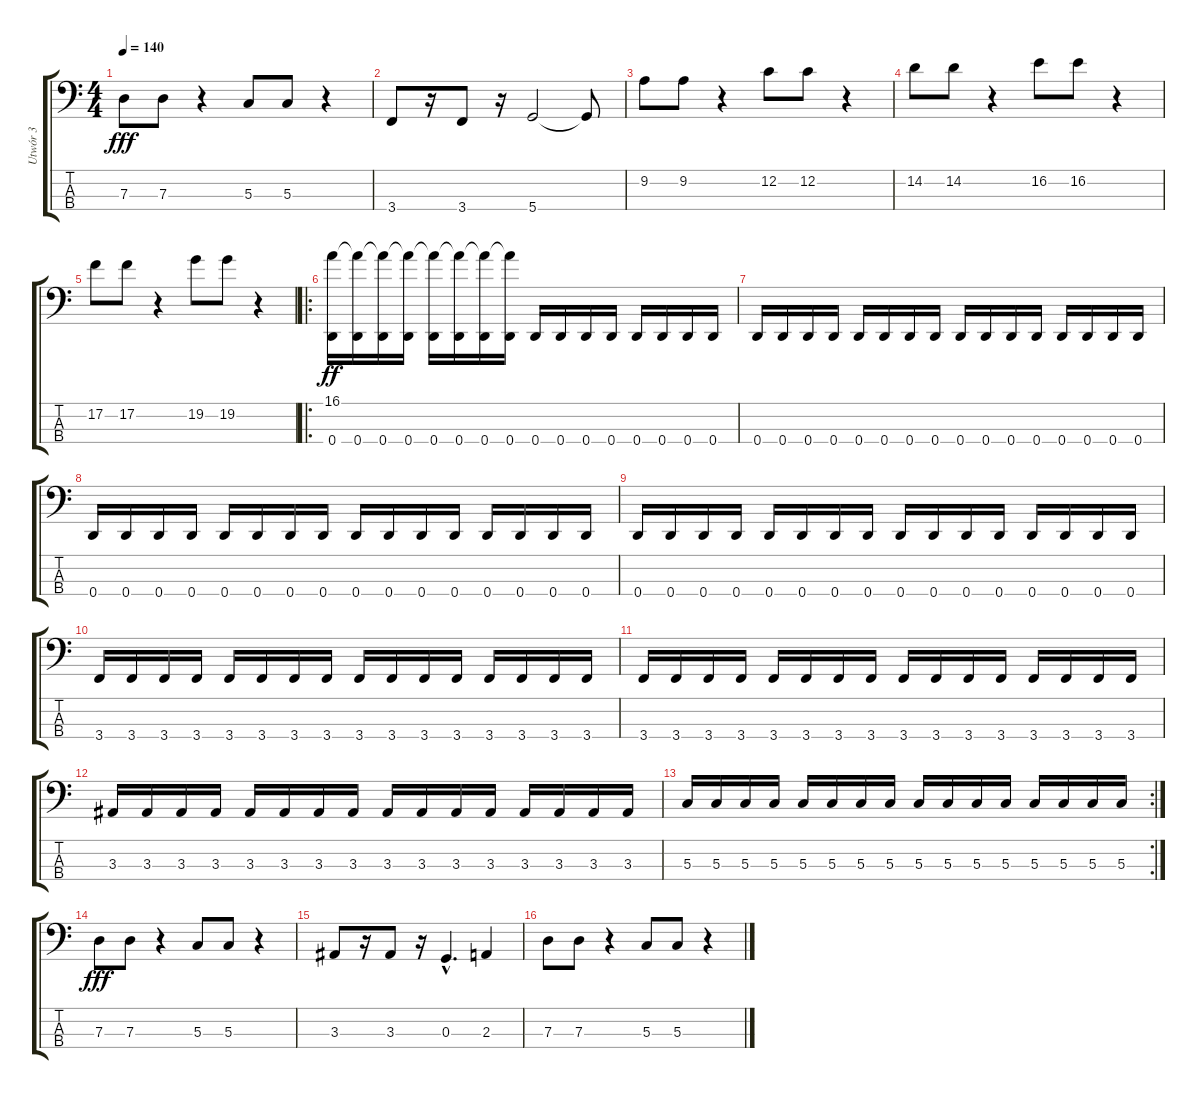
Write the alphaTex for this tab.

\track ("Utwór 3" "Utwór 3") {instrument electricbassfinger}
\staff {score tabs}
\tuning (F2 C2 G1 D1) {hide}
\ts (4 4)
\tempo 140
\clef f4
\ks c
7.3.8{dy fff} 7.3.8 r.4 5.3.8 5.3.8 r.4 |
3.4.8 r.16 3.4.8 r.16 5.4.2 5.4{t}.8 |
9.2.8 9.2.8 r.4 12.2.8 12.2.8 r.4 |
14.2.8 14.2.8 r.4 16.2.8 16.2.8 r.4 |
17.2.8 17.2.8 r.4 19.2.8 19.2.8 r.4 |
\ro
(16.1 0.4).16{dy ff instrument electricbassfinger} (16.1{t} 0.4).16 (16.1{t} 0.4).16 (16.1{t} 0.4).16 (16.1{t} 0.4).16 (16.1{t} 0.4).16 (16.1{t} 0.4).16 (16.1{t} 0.4).16 0.4.16 0.4.16 0.4.16 0.4.16 0.4.16 0.4.16 0.4.16 0.4.16 |
0.4.16 0.4.16 0.4.16 0.4.16 0.4.16 0.4.16 0.4.16 0.4.16 0.4.16 0.4.16 0.4.16 0.4.16 0.4.16 0.4.16 0.4.16 0.4.16 |
0.4.16 0.4.16 0.4.16 0.4.16 0.4.16 0.4.16 0.4.16 0.4.16 0.4.16 0.4.16 0.4.16 0.4.16 0.4.16 0.4.16 0.4.16 0.4.16 |
0.4.16 0.4.16 0.4.16 0.4.16 0.4.16 0.4.16 0.4.16 0.4.16 0.4.16 0.4.16 0.4.16 0.4.16 0.4.16 0.4.16 0.4.16 0.4.16 |
3.4.16 3.4.16 3.4.16 3.4.16 3.4.16 3.4.16 3.4.16 3.4.16 3.4.16 3.4.16 3.4.16 3.4.16 3.4.16 3.4.16 3.4.16 3.4.16 |
3.4.16 3.4.16 3.4.16 3.4.16 3.4.16 3.4.16 3.4.16 3.4.16 3.4.16 3.4.16 3.4.16 3.4.16 3.4.16 3.4.16 3.4.16 3.4.16 |
3.3.16 3.3.16 3.3.16 3.3.16 3.3.16 3.3.16 3.3.16 3.3.16 3.3.16 3.3.16 3.3.16 3.3.16 3.3.16 3.3.16 3.3.16 3.3.16 |
\rc 2
5.3.16 5.3.16 5.3.16 5.3.16 5.3.16 5.3.16 5.3.16 5.3.16 5.3.16 5.3.16 5.3.16 5.3.16 5.3.16 5.3.16 5.3.16 5.3.16 |
7.3.8{dy fff} 7.3.8 r.4 5.3.8 5.3.8 r.4 |
3.3.8 r.16 3.3.8 r.16 0.3{hac}.4{d} 2.3.4 |
7.3.8 7.3.8 r.4 5.3.8 5.3.8 r.4
